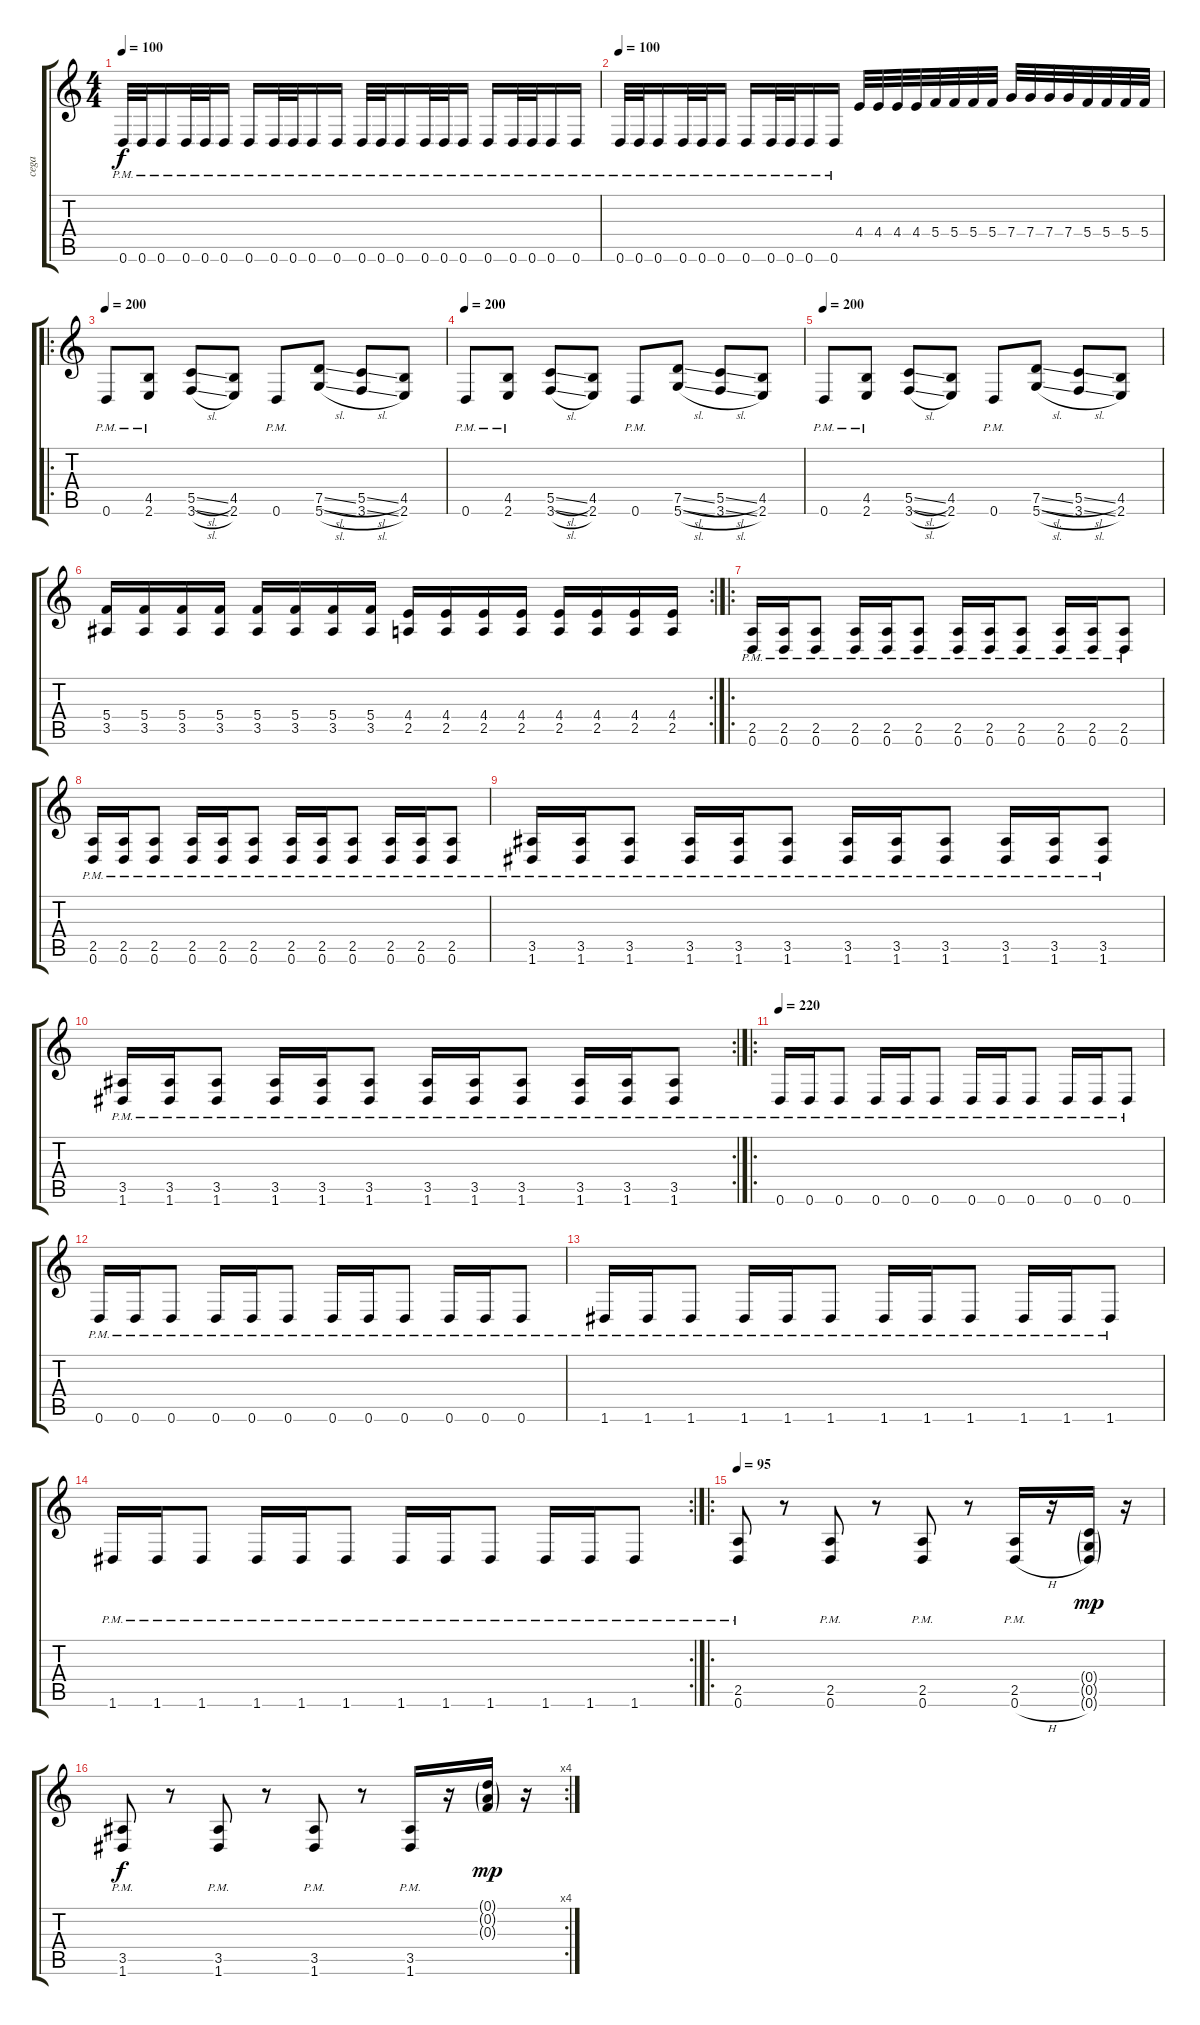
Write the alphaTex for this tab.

\track ("cega" "cega") {instrument distortionguitar}
\staff {score tabs}
\tuning (D4 A3 F3 C3 G2 D2) {hide}
\ts (4 4)
\tempo 100
\clef g2
\ks c
0.6{pm}.32{dy f} 0.6{pm}.32 0.6{pm}.16 0.6{pm}.32 0.6{pm}.32 0.6{pm}.16 0.6{pm}.16 0.6{pm}.32 0.6{pm}.32 0.6{pm}.16 0.6{pm}.16 0.6{pm}.32 0.6{pm}.32 0.6{pm}.16 0.6{pm}.32 0.6{pm}.32 0.6{pm}.16 0.6{pm}.16 0.6{pm}.32 0.6{pm}.32 0.6{pm}.16 0.6{pm}.16 |
\tempo 100
0.6{pm}.32 0.6{pm}.32 0.6{pm}.16 0.6{pm}.32 0.6{pm}.32 0.6{pm}.16 0.6{pm}.16 0.6{pm}.32 0.6{pm}.32 0.6{pm}.16 0.6{pm}.16 4.4.32 4.4.32 4.4.32 4.4.32 5.4.32 5.4.32 5.4.32 5.4.32 7.4.32 7.4.32 7.4.32 7.4.32 5.4.32 5.4.32 5.4.32 5.4.32 |
\ro
\tempo 200
0.6{pm}.8 (4.5 2.6{pm}).8 (5.5{sl} 3.6{sl}).8 (4.5 2.6).8 0.6{pm}.8 (7.5{sl} 5.6{sl}).8 (5.5{sl} 3.6{sl}).8 (4.5 2.6).8 |
\tempo 200
0.6{pm}.8 (4.5 2.6{pm}).8 (5.5{sl} 3.6{sl}).8 (4.5 2.6).8 0.6{pm}.8 (7.5{sl} 5.6{sl}).8 (5.5{sl} 3.6{sl}).8 (4.5 2.6).8 |
\tempo 200
0.6{pm}.8 (4.5 2.6{pm}).8 (5.5{sl} 3.6{sl}).8 (4.5 2.6).8 0.6{pm}.8 (7.5{sl} 5.6{sl}).8 (5.5{sl} 3.6{sl}).8 (4.5 2.6).8 |
\rc 2
(5.4 3.5).16 (5.4 3.5).16 (5.4 3.5).16 (5.4 3.5).16 (5.4 3.5).16 (5.4 3.5).16 (5.4 3.5).16 (5.4 3.5).16 (4.4 2.5).16 (4.4 2.5).16 (4.4 2.5).16 (4.4 2.5).16 (4.4 2.5).16 (4.4 2.5).16 (4.4 2.5).16 (4.4 2.5).16 |
\ro
(2.5 0.6{pm}).16 (2.5 0.6{pm}).16 (2.5 0.6{pm}).8 (2.5 0.6{pm}).16 (2.5 0.6{pm}).16 (2.5 0.6{pm}).8 (2.5 0.6{pm}).16 (2.5 0.6{pm}).16 (2.5 0.6{pm}).8 (2.5 0.6{pm}).16 (2.5 0.6{pm}).16 (2.5 0.6{pm}).8 |
(2.5 0.6{pm}).16 (2.5 0.6{pm}).16 (2.5 0.6{pm}).8 (2.5 0.6{pm}).16 (2.5 0.6{pm}).16 (2.5 0.6{pm}).8 (2.5 0.6{pm}).16 (2.5 0.6{pm}).16 (2.5 0.6{pm}).8 (2.5 0.6{pm}).16 (2.5 0.6{pm}).16 (2.5 0.6{pm}).8 |
(3.5 1.6{pm}).16 (3.5 1.6{pm}).16 (3.5 1.6{pm}).8 (3.5 1.6{pm}).16 (3.5 1.6{pm}).16 (3.5 1.6{pm}).8 (3.5 1.6{pm}).16 (3.5 1.6{pm}).16 (3.5 1.6{pm}).8 (3.5 1.6{pm}).16 (3.5 1.6{pm}).16 (3.5 1.6{pm}).8 |
\rc 2
(3.5 1.6{pm}).16 (3.5 1.6{pm}).16 (3.5 1.6{pm}).8 (3.5 1.6{pm}).16 (3.5 1.6{pm}).16 (3.5 1.6{pm}).8 (3.5 1.6{pm}).16 (3.5 1.6{pm}).16 (3.5 1.6{pm}).8 (3.5 1.6{pm}).16 (3.5 1.6{pm}).16 (3.5 1.6{pm}).8 |
\ro
\tempo 220
0.6{pm}.16 0.6{pm}.16 0.6{pm}.8 0.6{pm}.16 0.6{pm}.16 0.6{pm}.8 0.6{pm}.16 0.6{pm}.16 0.6{pm}.8 0.6{pm}.16 0.6{pm}.16 0.6{pm}.8 |
0.6{pm}.16 0.6{pm}.16 0.6{pm}.8 0.6{pm}.16 0.6{pm}.16 0.6{pm}.8 0.6{pm}.16 0.6{pm}.16 0.6{pm}.8 0.6{pm}.16 0.6{pm}.16 0.6{pm}.8 |
1.6{pm}.16 1.6{pm}.16 1.6{pm}.8 1.6{pm}.16 1.6{pm}.16 1.6{pm}.8 1.6{pm}.16 1.6{pm}.16 1.6{pm}.8 1.6{pm}.16 1.6{pm}.16 1.6{pm}.8 |
\rc 2
1.6{pm}.16 1.6{pm}.16 1.6{pm}.8 1.6{pm}.16 1.6{pm}.16 1.6{pm}.8 1.6{pm}.16 1.6{pm}.16 1.6{pm}.8 1.6{pm}.16 1.6{pm}.16 1.6{pm}.8 |
\ro
\tempo 95
(2.5{pm} 0.6{pm}).8 r.8 (2.5{pm} 0.6{pm}).8 r.8 (2.5{pm} 0.6{pm}).8 r.8 (2.5{pm} 0.6{h pm}).16 r.16 (0.4{g} 0.5{g} 0.6{g}).16{dy mp} r.16 |
\rc 4
(3.5{pm} 1.6{pm}).8{dy f} r.8 (3.5{pm} 1.6{pm}).8 r.8 (3.5{pm} 1.6{pm}).8 r.8 (3.5{pm} 1.6{pm}).16 r.16 (0.1{g} 0.2{g} 0.3{g}).16{dy mp} r.16
